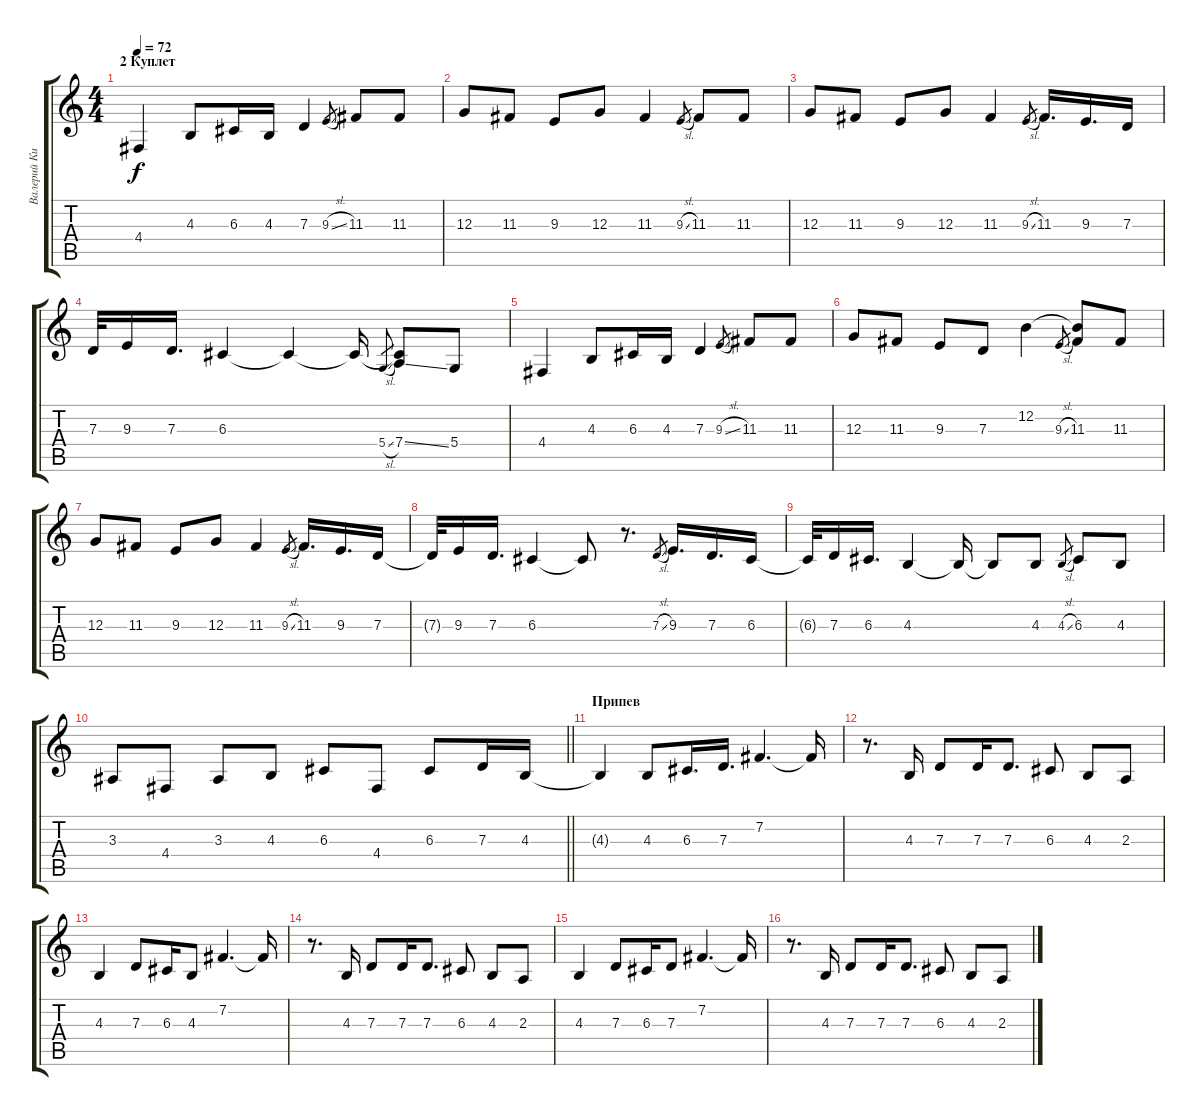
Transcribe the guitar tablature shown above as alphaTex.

\track ("Валерий Кипелов (Vocal)" "Валерий Ки") {instrument tuba}
\staff {score tabs}
\tuning (E4 B3 G3 D3 A2 E2) {hide}
\ts (4 4)
\section ("" "2 Куплет")
\tempo 72
\clef g2
\ks c
4.4.4{dy f} 4.3.8 6.3.16 4.3.16 7.3.4 9.3{sl}.8{gr} 11.3.8 11.3.8 |
12.3.8 11.3.8 9.3.8 12.3.8 11.3.4 9.3{sl}.8{gr} 11.3.8 11.3.8 |
12.3.8 11.3.8 9.3.8 12.3.8 11.3.4 9.3{sl}.8{gr} 11.3.16{d} 9.3.16{d} 7.3.16 |
7.3.32 9.3.16 7.3.16{d} 6.3.4 6.3{t}.4 6.3{t}.16 5.4{sl}.8{gr} (6.3{t} 7.4{ss}).8 5.4.8 |
4.4.4 4.3.8 6.3.16 4.3.16 7.3.4 9.3{sl}.8{gr} 11.3.8 11.3.8 |
12.3.8 11.3.8 9.3.8 7.3.8 12.2.4 9.3{sl}.8{gr} (12.2{t} 11.3).8 11.3.8 |
12.3.8 11.3.8 9.3.8 12.3.8 11.3.4 9.3{sl}.8{gr} 11.3.16{d} 9.3.16{d} 7.3.16 |
7.3{t}.32 9.3.16 7.3.16{d} 6.3.4 6.3{t}.8 r.8{d} 7.3{sl}.8{gr} 9.3.16{d} 7.3.16{d} 6.3.16 |
6.3{t}.32 7.3.16 6.3.16{d} 4.3.4 4.3{t}.16 4.3{t}.8 4.3.8 4.3{sl}.8{gr} 6.3.8 4.3.8 |
\barLineRight lightlight
3.3.8 4.4.8 3.3.8 4.3.8 6.3.8 4.4.8 6.3.8 7.3.16 4.3.16 |
\section ("" "Припев")
4.3{t}.4 4.3.8 6.3.16{d} 7.3.16{d} 7.2.4{d} 7.2{t}.16 |
r.8{d} 4.3.16 7.3.8 7.3.16 7.3.8{d} 6.3.8 4.3.8 2.3.8 |
4.3.4 7.3.8 6.3.16 4.3.8 7.2.4{d} 7.2{t}.16 |
r.8{d} 4.3.16 7.3.8 7.3.16 7.3.8{d} 6.3.8 4.3.8 2.3.8 |
4.3.4 7.3.8 6.3.16 7.3.8 7.2.4{d} 7.2{t}.16 |
r.8{d} 4.3.16 7.3.8 7.3.16 7.3.8{d} 6.3.8 4.3.8 2.3.8
